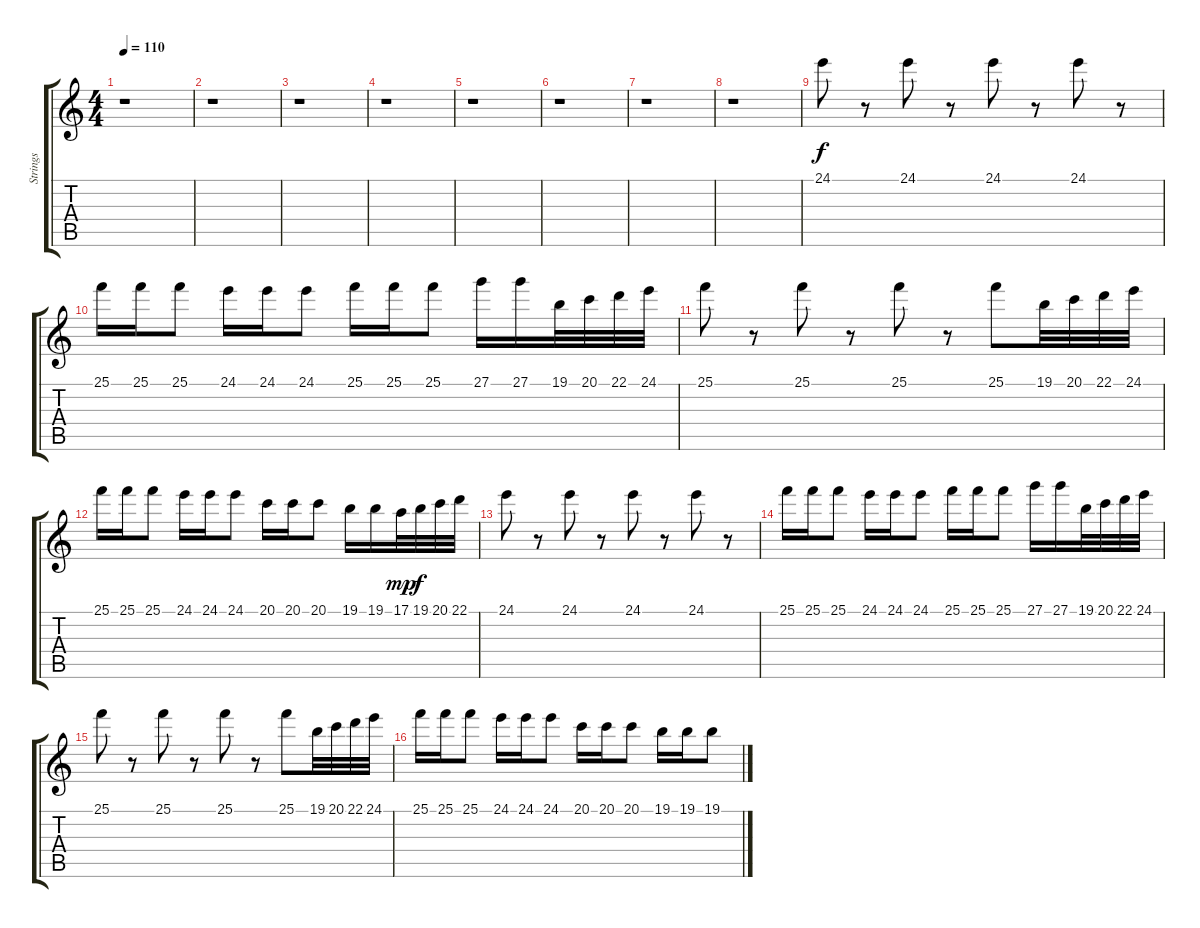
\track ("Strings" "Strings") {instrument stringensemble1}
\staff {score tabs}
\tuning (E4 B3 G3 D3 A2 E2) {hide}
\ts (4 4)
\tempo 110
\clef g2
\ks c
r.1{dy f instrument stringensemble1} |
r.1 |
r.1 |
r.1 |
r.1 |
r.1 |
r.1 |
r.1 |
24.1.8 r.8 24.1.8 r.8 24.1.8 r.8 24.1.8 r.8 |
25.1.16 25.1.16 25.1.8 24.1.16 24.1.16 24.1.8 25.1.16 25.1.16 25.1.8 27.1.16 27.1.16 19.1.32 20.1.32 22.1.32 24.1.32 |
25.1.8 r.8 25.1.8 r.8 25.1.8 r.8 25.1.8 19.1.32 20.1.32 22.1.32 24.1.32 |
25.1.16 25.1.16 25.1.8 24.1.16 24.1.16 24.1.8 20.1.16 20.1.16 20.1.8 19.1.16 19.1.16 17.1.32{dy mp} 19.1.32{dy f} 20.1.32 22.1.32 |
24.1.8 r.8 24.1.8 r.8 24.1.8 r.8 24.1.8 r.8 |
25.1.16 25.1.16 25.1.8 24.1.16 24.1.16 24.1.8 25.1.16 25.1.16 25.1.8 27.1.16 27.1.16 19.1.32 20.1.32 22.1.32 24.1.32 |
25.1.8 r.8 25.1.8 r.8 25.1.8 r.8 25.1.8 19.1.32 20.1.32 22.1.32 24.1.32 |
25.1.16 25.1.16 25.1.8 24.1.16 24.1.16 24.1.8 20.1.16 20.1.16 20.1.8 19.1.16 19.1.16 19.1.8
